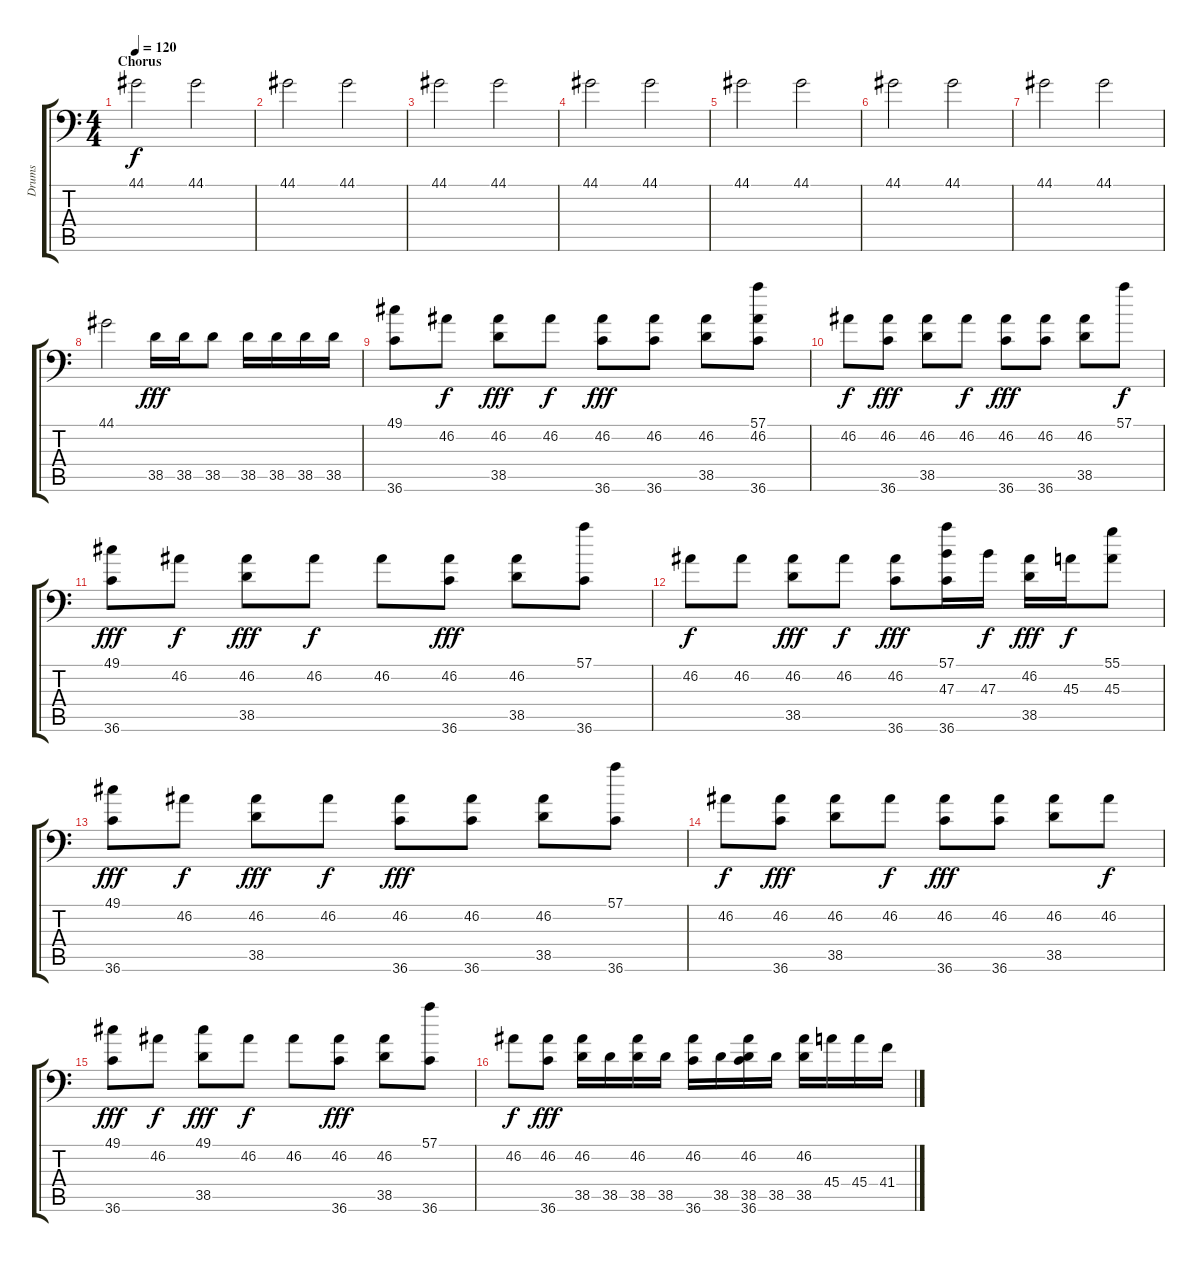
\track ("Drums" "Drums") {instrument acousticgrandpiano}
\staff {score tabs}
\tuning (C-1 C-1 C-1 C-1 C-1 C-1) {hide}
\ts (4 4)
\section ("" "Chorus")
\tempo 120
\clef f4
\ks c
44.1.2{dy f} 44.1.2 |
44.1.2 44.1.2 |
44.1.2 44.1.2 |
44.1.2 44.1.2 |
44.1.2 44.1.2 |
44.1.2 44.1.2 |
44.1.2 44.1.2 |
44.1.2 38.5.16{dy fff} 38.5.16 38.5.8 38.5.16 38.5.16 38.5.16 38.5.16 |
(49.1 36.6).8 46.2.8{dy f} (46.2 38.5).8{dy fff} 46.2.8{dy f} (46.2 36.6).8{dy fff} (46.2 36.6).8 (46.2 38.5).8 (57.1 46.2 36.6).8 |
46.2.8{dy f} (46.2 36.6).8{dy fff} (46.2 38.5).8 46.2.8{dy f} (46.2 36.6).8{dy fff} (46.2 36.6).8 (46.2 38.5).8 57.1.8{dy f} |
(49.1 36.6).8{dy fff} 46.2.8{dy f} (46.2 38.5).8{dy fff} 46.2.8{dy f} 46.2.8 (46.2 36.6).8{dy fff} (46.2 38.5).8 (57.1 36.6).8 |
46.2.8{dy f} 46.2.8 (46.2 38.5).8{dy fff} 46.2.8{dy f} (46.2 36.6).8{dy fff} (57.1 47.3 36.6).16 47.3.16{dy f} (46.2 38.5).16{dy fff} 45.3.16{dy f} (55.1 45.3).8 |
(49.1 36.6).8{dy fff} 46.2.8{dy f} (46.2 38.5).8{dy fff} 46.2.8{dy f} (46.2 36.6).8{dy fff} (46.2 36.6).8 (46.2 38.5).8 (57.1 36.6).8 |
46.2.8{dy f} (46.2 36.6).8{dy fff} (46.2 38.5).8 46.2.8{dy f} (46.2 36.6).8{dy fff} (46.2 36.6).8 (46.2 38.5).8 46.2.8{dy f} |
(49.1 36.6).8{dy fff} 46.2.8{dy f} (49.1 38.5).8{dy fff} 46.2.8{dy f} 46.2.8 (46.2 36.6).8{dy fff} (46.2 38.5).8 (57.1 36.6).8 |
46.2.8{dy f} (46.2 36.6).8{dy fff} (46.2 38.5).16 38.5.16 (46.2 38.5).16 38.5.16 (46.2 36.6).16 38.5.16 (46.2 38.5 36.6).16 38.5.16 (46.2 38.5).16 45.4.16 45.4.16 41.4.16
